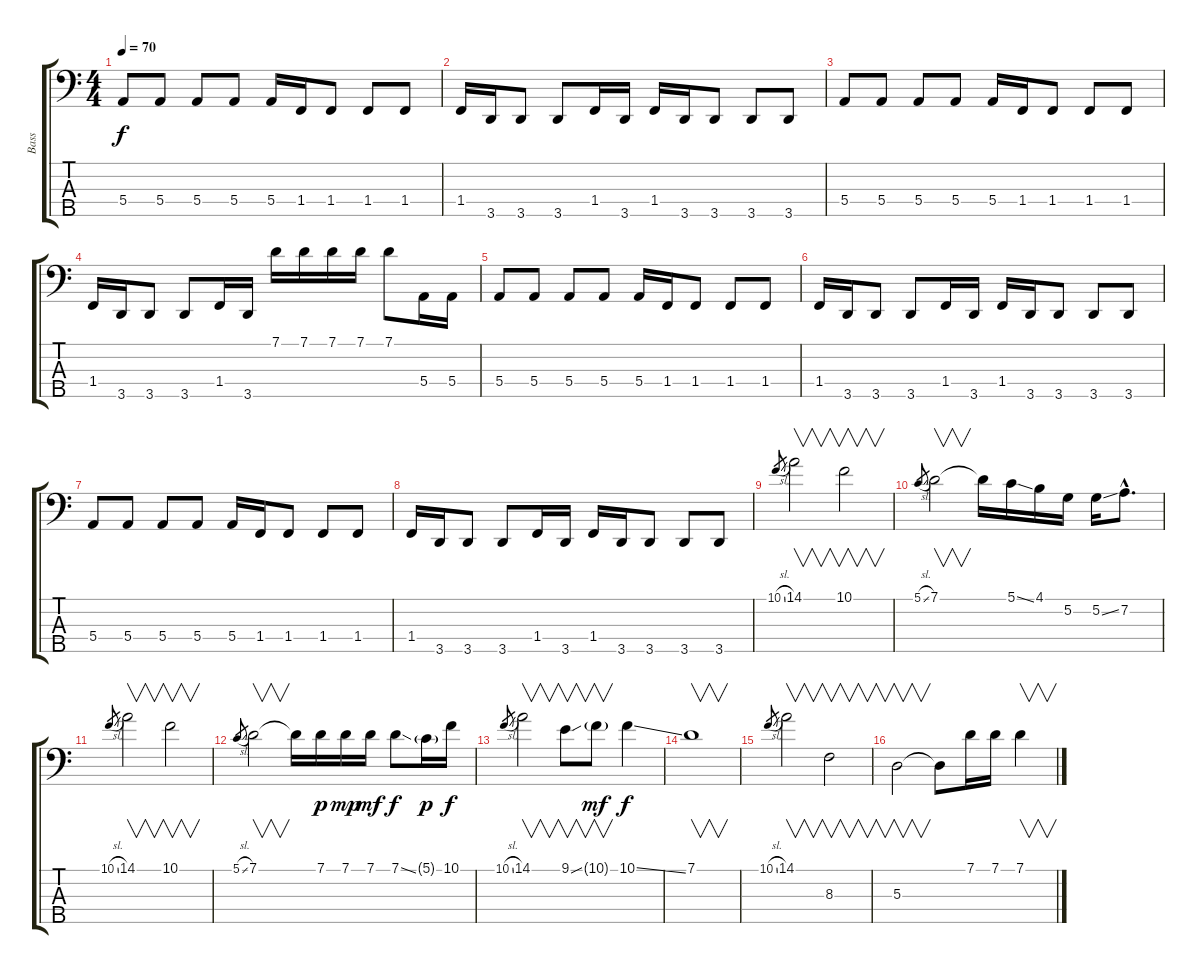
\track ("Bass" "Bass") {instrument fretlessbass}
\staff {score tabs}
\tuning (G2 D2 A1 E1 B0) {hide}
\ts (4 4)
\tempo 70
\clef f4
\ks c
5.4.8{dy f} 5.4.8 5.4.8 5.4.8 5.4.16 1.4.16 1.4.8 1.4.8 1.4.8 |
1.4.16 3.5.16 3.5.8 3.5.8 1.4.16 3.5.16 1.4.16 3.5.16 3.5.8 3.5.8 3.5.8 |
5.4.8 5.4.8 5.4.8 5.4.8 5.4.16 1.4.16 1.4.8 1.4.8 1.4.8 |
1.4.16 3.5.16 3.5.8 3.5.8 1.4.16 3.5.16 7.1.16 7.1.16 7.1.16 7.1.16 7.1.8 5.4.16 5.4.16 |
5.4.8 5.4.8 5.4.8 5.4.8 5.4.16 1.4.16 1.4.8 1.4.8 1.4.8 |
1.4.16 3.5.16 3.5.8 3.5.8 1.4.16 3.5.16 1.4.16 3.5.16 3.5.8 3.5.8 3.5.8 |
5.4.8 5.4.8 5.4.8 5.4.8 5.4.16 1.4.16 1.4.8 1.4.8 1.4.8 |
1.4.16 3.5.16 3.5.8 3.5.8 1.4.16 3.5.16 1.4.16 3.5.16 3.5.8 3.5.8 3.5.8 |
10.1{sl}.8{gr} 14.1.2{v} 10.1.2{v} |
5.1{sl}.8{gr} 7.1.2{v} 7.1{t}.16 5.1{ss}.16 4.1.16 5.2.16 5.2{ss}.16 7.2{hac}.8{d} |
10.1{sl}.8{gr} 14.1.2{v} 10.1.2{v} |
5.1{sl}.8{gr} 7.1.2{v} 7.1{t}.16 7.1.16{dy p} 7.1.16{dy mp} 7.1.16{dy mf} 7.1{ss}.8{dy f} 5.1{g}.16{dy p} 10.1.16{dy f} |
10.1{sl}.8{gr} 14.1.2{v} 9.1{ss}.8{v} 10.1{g}.8{v dy mf} 10.1{ss}.4{dy f} |
7.1.1{v} |
10.1{sl}.8{gr} 14.1.2{v} 8.3.2{v} |
5.3.2{v} 5.3{t}.8 7.1.16 7.1.16 7.1.4{v}
